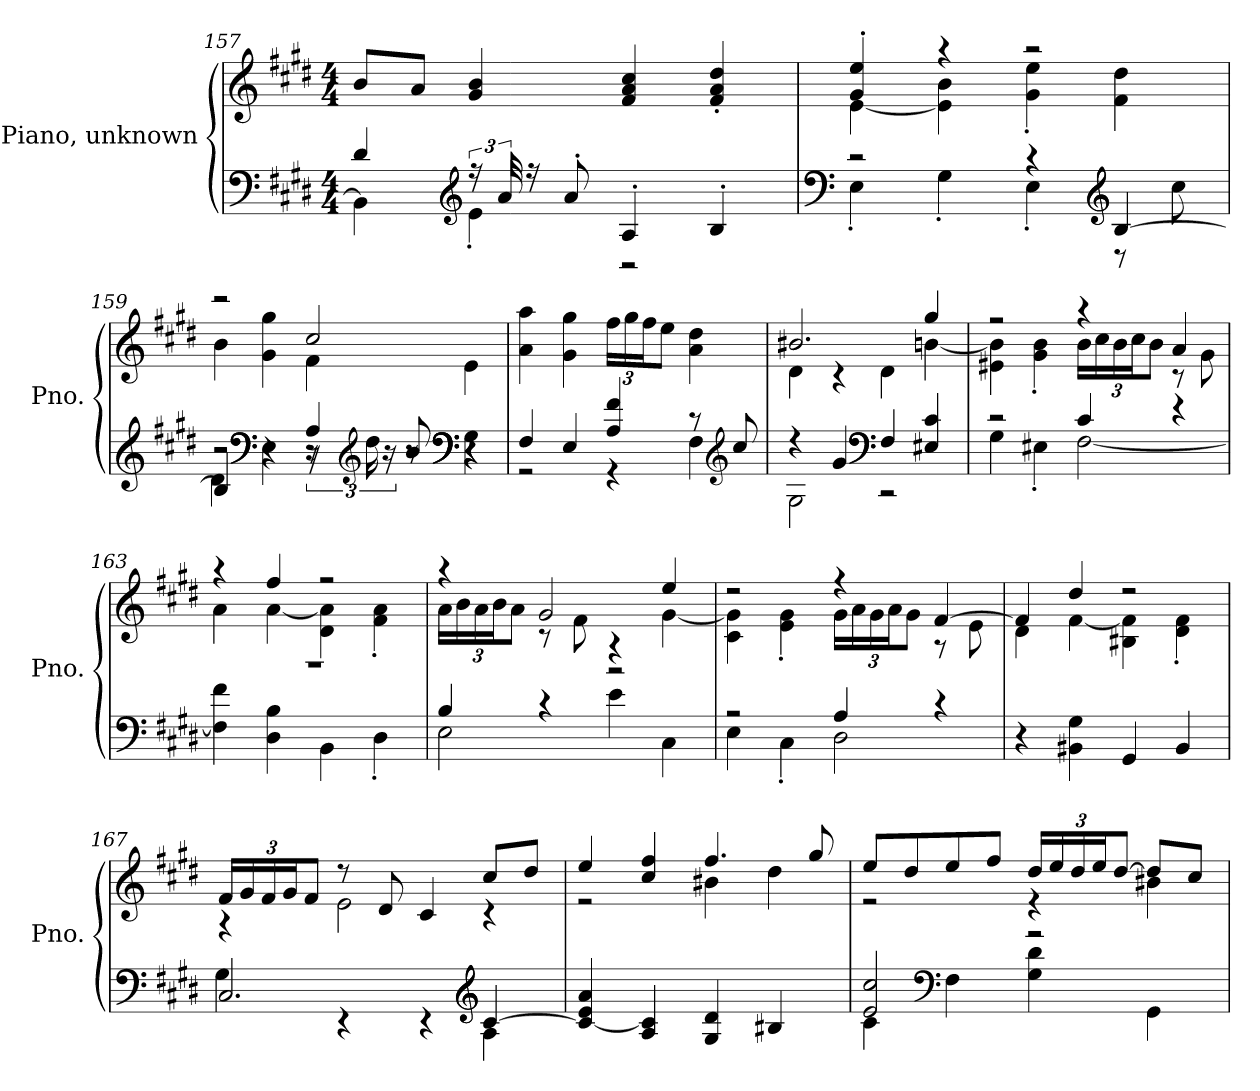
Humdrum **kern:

**kern	**kern
*part1	*part1
*staff2	*staff1
*I"Piano, unknown	*
*I'Pno.	*
*clefF4	*clefG2
*k[f#c#g#d#]	*k[f#c#g#d#]
*M4/4	*M4/4
=157	=157
*^	*
4d#/	4BB\]	8b/L
.	.	8a/J
*clefG2	*	*
24r	4e'\	4g#/ 4b/
48a/	.	.
16r	.	.
8a'/	.	.
4A'/	2r	4f#/ 4a/ 4cc#/
4B'/	.	4f#/' 4a/' 4dd#/'
!!LO:LB:g=z
=158	=158	=158
*clefF4	*	*
*	*	*^
2r	4E'\	4g#/' 4ee/'	[4e\
.	4G#'\	4r	4e\] 4b\
4r	4E'\	2r	4g#\' 4ee\'
*clefG2	*	*	*
[4B/	8r	.	4f#\ 4dd#\
.	8cc#\	.	.
=159	=159	=159	=159
*	*^	*	*
4B/]	4d#\	2r	2r	4b\
*clefF4	*	*	*	*
4r	4E\	.	.	4g#\ 4gg#\
8r	24r	4A/	2cc#/	4f#\
*clefG2	*	*	*	*
.	24dd#\	.	.	.
.	24r	.	.	.
8b/	8r	.	.	.
*clefF4	*	*	*	*
4r	4G#\	4r	.	4e\
*	*v	*v	*	*
*	*	*v	*v
=160	=160	=160
4F#/	2r	4a\ 4aa\
4E/	.	4g#\ 4gg#\
*	*	*Xbrackettup
4A/ 4f#/	4r	24ff#\LL
.	.	24gg#\
.	.	24ff#\J
.	.	8ee\J
8r	4F#\	4a\ 4dd#\
*clefG2	*	*
8cc#/	.	.
=161	=161	=161
*	*	*^
4r	2G#\	2.b#X/	4d#\
4g#/	.	.	4r
*clefF4	*	*	*
4F#/	2r	.	4d#\
4E#X/ 4c#/	.	4gg#/	[4bn\
!!LO:PB:g=z	!!
=162	=162	=162	=162
2r	4G#\	2r	4e#X\ 4b\]
.	4E#X'\	.	4g#\' 4b\'
4c#/	[2F#\	4r	24b\LL
.	.	.	24cc#\
.	.	.	24b\
.	.	.	24cc#\J
.	.	.	12b\J
4r	.	4a/	8r
.	.	.	8g#\
=163	=163	=163	=163
1r	4F#\] 4f#\	4r	4a\
.	4D#\ 4B\	4ff#/	[4a\
.	4BB\	2r	4d#\ 4a\]
.	4D#'\	.	4f#\' 4a\'
=164	=164	=164	=164
4B/	2E\	4r	24a\LL
.	.	.	24b\
.	.	.	24a\
.	.	.	24b\J
.	.	.	12a\J
4r	.	2g#/	8r
.	.	.	8f#\
2r	4e\	.	4r
.	4C#\	4ee/	[4g#\
=165	=165	=165	=165
2r	4E\	2r	4c#\ 4g#\]
.	4C#'\	.	4e\' 4g#\'
4A/	2D#\	4r	24g#\LL
.	.	.	24a\
.	.	.	24g#\
.	.	.	24a\J
.	.	.	12g#\J
4r	.	[4f#/	8r
.	.	.	8e\
*v	*v	*	*
=166	=166	=166
4r	4f#/]	4d#\
4BB#X\ 4G#\	4dd#/	[4f#\
4GG#/	2r	4B#X\ 4f#\]
4BB#/	.	4d#\' 4f#\'
!!LO:LB:g=z	!!
=167	=167	=167
*^	*	*
2.C#/	4G#\	24f#/LL	4r
.	.	24g#/	.
.	.	24f#/	.
.	.	24g#/J	.
.	.	12f#/J	.
.	4r	8r	2e\
.	.	8d#/	.
.	4r	4c#/	.
*clefG2	*	*	*
[4c#/	4A\	8cc#/L	4r
.	.	8dd#/J	.
*v	*v	*	*
=168	=168	=168
4c#/_ 4e/ 4a/	4ee/	2r
4A/ 4c#/]	4cc#/ 4ff#/	.
4G#/ 4d#/	4.ff#/	4b#X\
4B#X/	.	4dd#\
.	8gg#/	.
=169	=169	=169
*^	*	*
2e/ 2cc#/	4c#\	8ee/L	2r
.	.	8dd#/	.
*clefF4	*	*	*
.	4F#\	8ee/	.
.	.	8ff#/J	.
2r	4G#\ 4d#\	24dd#/LL	4r
.	.	24ee/	.
.	.	24dd#/	.
.	.	24ee/J	.
.	.	[12dd#/J	.
.	4GG#\	8dd#/L]	4b#X\
.	.	8cc#/J	.
*v	*v	*	*
*	*v	*v
=	=
*-	*-
